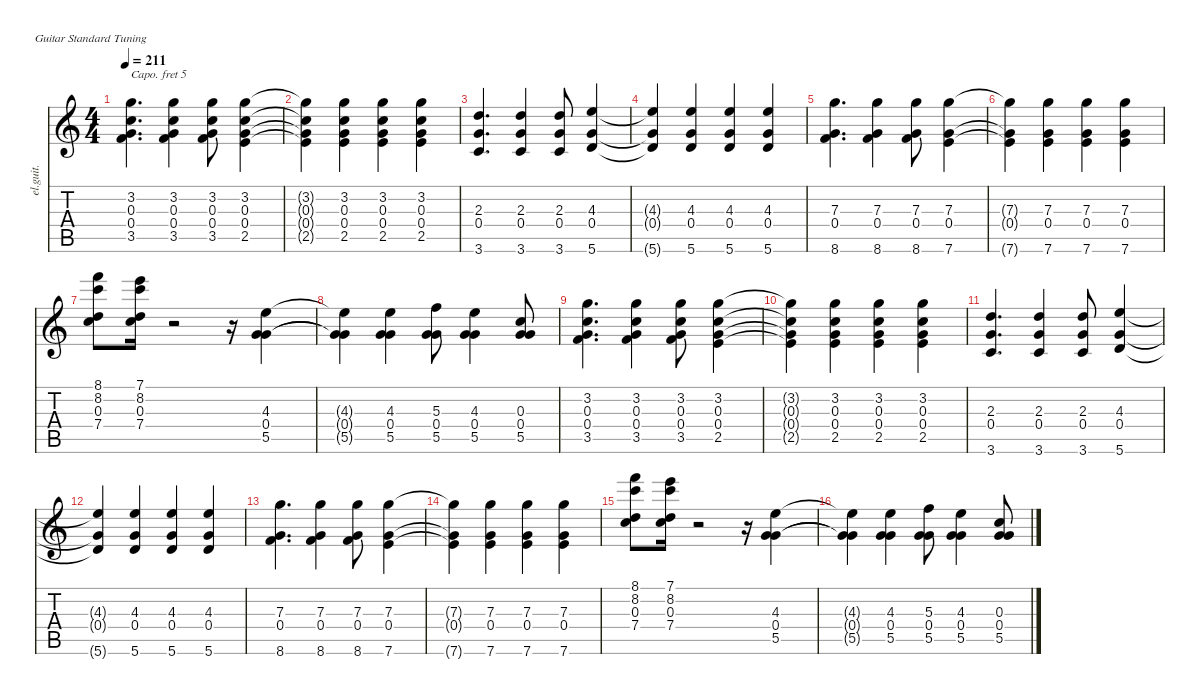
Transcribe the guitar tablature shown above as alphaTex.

\defaultSystemsLayout 4
\hideDynamics
\bracketExtendMode nobrackets
\track ("Guitar" "el.guit.") {instrument electricguitarclean}
\staff {score tabs}
\capo 5
\tuning (E4 B3 G3 D3 A2 E2)
\ts (4 4)
\tempo 211
\clef g2
\ks c
(3.5 3.2 0.3 0.4).4{d dy mf beam Down} (3.2 3.5 0.3 0.4).4{beam Down} (3.2 3.5 0.3 0.4).8{beam Down} (3.2 2.5 0.3 0.4).4{beam Down} |
(3.2{t} 0.4{t} 0.3{t} 2.5{t}).4{beam Down} (3.2 0.4 0.3 2.5).4{beam Down} (3.2 0.4 0.3 2.5).4{beam Down} (3.2 0.4 0.3 2.5).4{beam Down} |
(2.3 3.6 0.4).4{d beam Up} (2.3 3.6 0.4).4{beam Up} (2.3 3.6 0.4).8{beam Up} (4.3 5.6 0.4).4{beam Up} |
(4.3{t} 5.6{t} 0.4{t}).4{beam Up} (4.3 5.6 0.4).4{beam Up} (4.3 5.6 0.4).4{beam Up} (4.3 5.6 0.4).4{beam Up} |
(7.3 8.6 0.4).4{d beam Down} (7.3 8.6 0.4).4{beam Down} (7.3 8.6 0.4).8{beam Down} (7.3 7.6 0.4).4{beam Down} |
(7.3{t} 7.6{t} 0.4{t}).4{beam Down} (7.3 7.6 0.4).4{beam Down} (7.3 7.6 0.4).4{beam Down} (7.3 7.6 0.4).4{beam Down} |
(8.1 7.4 0.3 8.2).8{beam Down} (7.1 8.2 0.3 7.4).16{beam Down} r.2{beam Down} r.16{beam Down} (5.5 4.3 0.4).4{beam Down} |
(4.3{t} 5.5{t} 0.4{t}).4{beam Down} (4.3 0.4 5.5).4{beam Down} (5.3 0.4 5.5).8{beam Down} (4.3 0.4 5.5).4{beam Down} (0.3 0.4 5.5).8{beam Up} |
(3.5 3.2 0.3 0.4).4{d beam Down} (3.2 3.5 0.3 0.4).4{beam Down} (3.2 3.5 0.3 0.4).8{beam Down} (3.2 2.5 0.3 0.4).4{beam Down} |
(3.2{t} 0.4{t} 0.3{t} 2.5{t}).4{beam Down} (3.2 0.4 0.3 2.5).4{beam Down} (3.2 0.4 0.3 2.5).4{beam Down} (3.2 0.4 0.3 2.5).4{beam Down} |
(2.3 3.6 0.4).4{d beam Up} (2.3 3.6 0.4).4{beam Up} (2.3 3.6 0.4).8{beam Up} (4.3 5.6 0.4).4{beam Up} |
(4.3{t} 5.6{t} 0.4{t}).4{beam Up} (4.3 5.6 0.4).4{beam Up} (4.3 5.6 0.4).4{beam Up} (4.3 5.6 0.4).4{beam Up} |
(7.3 8.6 0.4).4{d beam Down} (7.3 8.6 0.4).4{beam Down} (7.3 8.6 0.4).8{beam Down} (7.3 7.6 0.4).4{beam Down} |
(7.3{t} 7.6{t} 0.4{t}).4{beam Down} (7.3 7.6 0.4).4{beam Down} (7.3 7.6 0.4).4{beam Down} (7.3 7.6 0.4).4{beam Down} |
(8.1 7.4 0.3 8.2).8{beam Down} (7.1 8.2 0.3 7.4).16{beam Down} r.2{beam Down} r.16{beam Down} (5.5 4.3 0.4).4{beam Down} |
(4.3{t} 5.5{t} 0.4{t}).4{beam Down} (4.3 0.4 5.5).4{beam Down} (5.3 0.4 5.5).8{beam Down} (4.3 0.4 5.5).4{beam Down} (0.3 0.4 5.5).8{beam Up}
